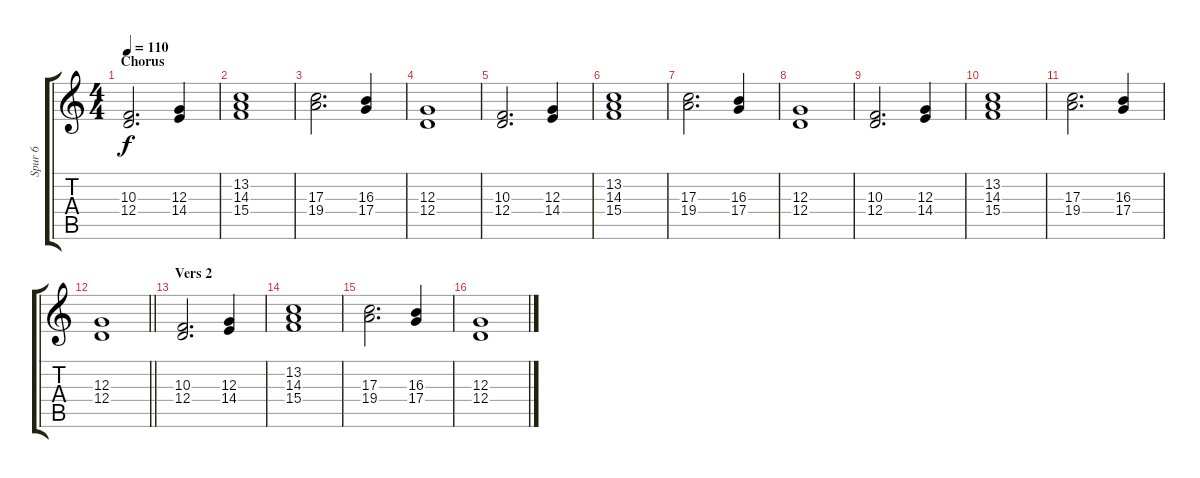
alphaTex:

\track ("Spur 6" "Spur 6") {instrument fx5brightness}
\staff {score tabs}
\tuning (E4 B3 G3 D3 A2 E2) {hide}
\ts (4 4)
\section ("" "Chorus")
\tempo 110
\clef g2
\ks c
(10.3 12.4).2{d dy f} (12.3 14.4).4 |
(13.2 14.3 15.4).1 |
(17.3 19.4).2{d} (16.3 17.4).4 |
(12.3 12.4).1 |
(10.3 12.4).2{d} (12.3 14.4).4 |
(13.2 14.3 15.4).1 |
(17.3 19.4).2{d} (16.3 17.4).4 |
(12.3 12.4).1 |
(10.3 12.4).2{d} (12.3 14.4).4 |
(13.2 14.3 15.4).1 |
(17.3 19.4).2{d} (16.3 17.4).4 |
\barLineRight lightlight
(12.3 12.4).1 |
\section ("" "Vers 2")
(10.3 12.4).2{d} (12.3 14.4).4 |
(13.2 14.3 15.4).1 |
(17.3 19.4).2{d} (16.3 17.4).4 |
(12.3 12.4).1
